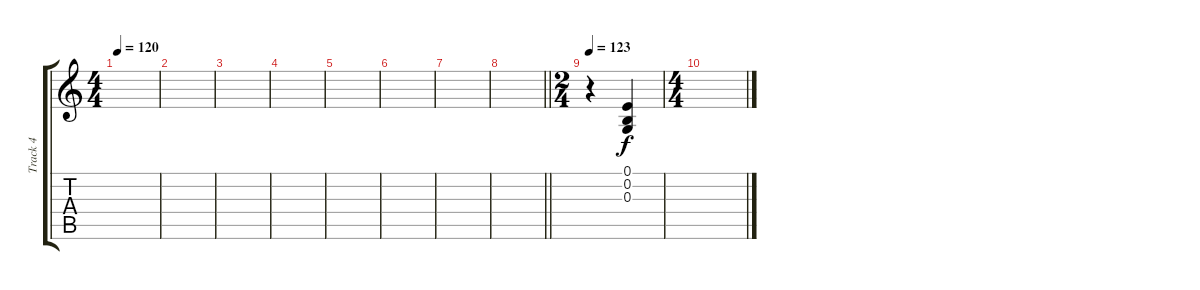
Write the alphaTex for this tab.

\track ("Track 4" "Track 4") {instrument reversecymbal}
\staff {score tabs}
\tuning (E4 B3 G3 D3 A2 E2) {hide}
\ts (4 4)
\tempo 120
\clef g2
\ks c
|
|
|
|
|
|
|
\barLineRight lightlight
|
\ts (2 4)
\tempo 123
r.4 (0.1 0.2 0.3).4{dy f} |
\ts (4 4)
